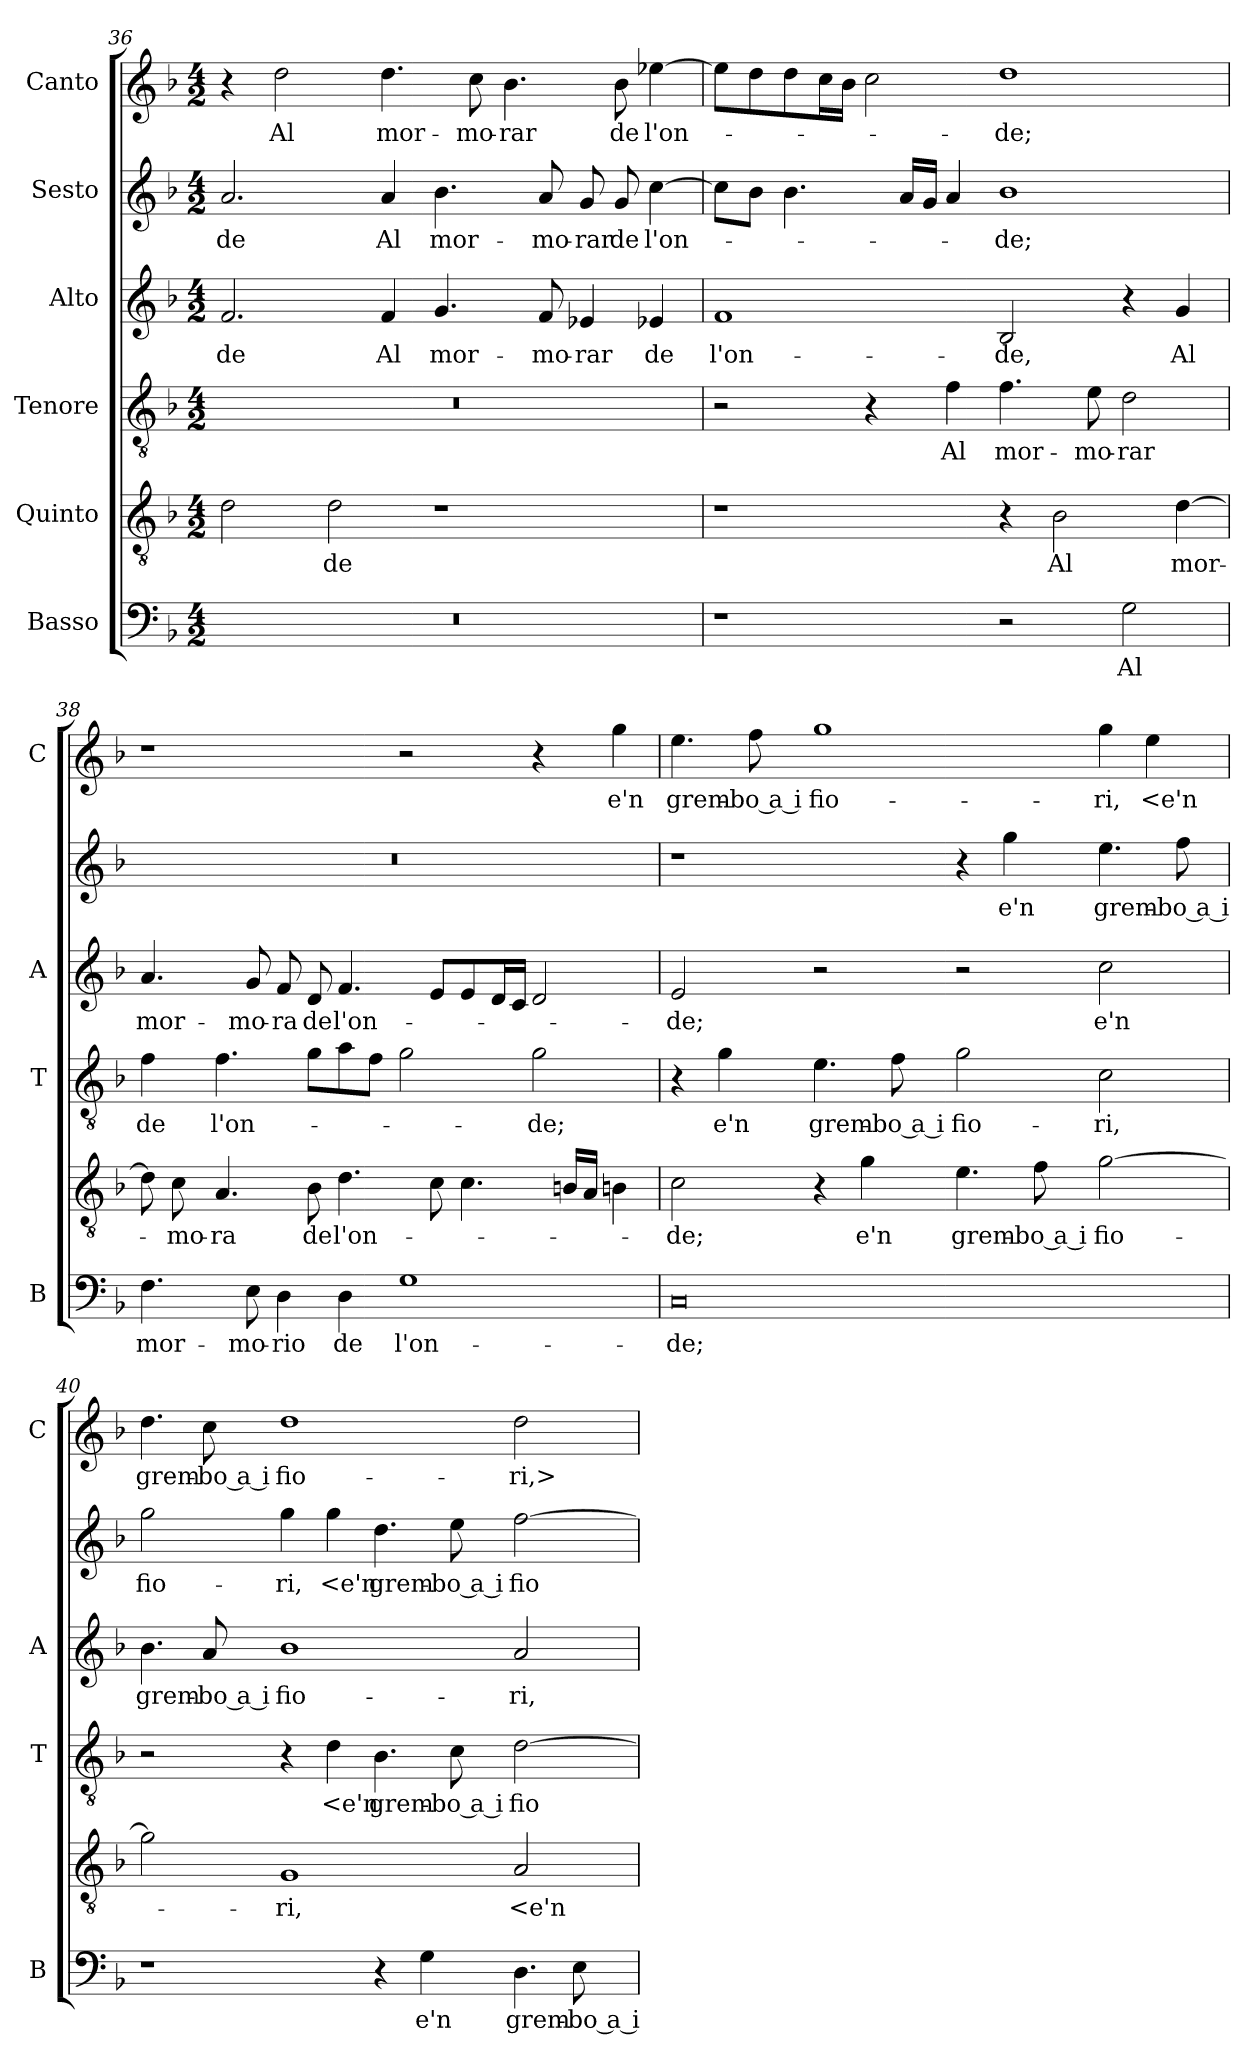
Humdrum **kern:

**kern	**text	**kern	**text	**kern	**text	**kern	**text	**kern	**text	**kern	**text
*part6	*part6	*part5	*part5	*part4	*part4	*part3	*part3	*part2	*part2	*part1	*part1
*staff6	*staff6	*staff5	*staff5	*staff4	*staff4	*staff3	*staff3	*staff2	*staff2	*staff1	*staff1
*I"Basso	*	*I"Quinto	*	*I"Tenore	*	*I"Alto	*	*I"Sesto	*	*I"Canto	*
*I'B	*	*	*	*I'T	*	*I'A	*	*	*	*I'C	*
*clefF4	*	*clefGv2	*	*clefGv2	*	*clefG2	*	*clefG2	*	*clefG2	*
*k[b-]	*	*k[b-]	*	*k[b-]	*	*k[b-]	*	*k[b-]	*	*k[b-]	*
*F:	*	*F:	*	*F:	*	*F:	*	*F:	*	*F:	*
*M4/2	*	*M4/2	*	*M4/2	*	*M4/2	*	*M4/2	*	*M4/2	*
=36	=36	=36	=36	=36	=36	=36	=36	=36	=36	=36	=36
0r	.	2d	.	0r	.	2.f	-de	2.a	-de	4r	.
.	.	.	.	.	.	.	.	.	.	2dd	Al
.	.	2d	-de	.	.	.	.	.	.	.	.
.	.	.	.	.	.	4f	Al	4a	Al	4.dd	mor-
.	.	1r	.	.	.	4.g	mor-	4.b-	mor-	.	.
.	.	.	.	.	.	.	.	.	.	8cc	-mo-
.	.	.	.	.	.	.	.	.	.	4.b-	-rar
.	.	.	.	.	.	8f	-mo-	8a	-mo-	.	.
.	.	.	.	.	.	4e-X	-rar	8g	-rar	.	.
.	.	.	.	.	.	.	.	8g	de	8b-	de
.	.	.	.	.	.	4e-X	de	[4cc	l'on-	[4ee-X	l'on-
=37	=37	=37	=37	=37	=37	=37	=37	=37	=37	=37	=37
1r	.	1r	.	2r	.	1f	l'on-	8ccL]	.	8ee-L]	.
.	.	.	.	.	.	.	.	8b-J	.	8dd	.
.	.	.	.	.	.	.	.	4.b-	.	8dd	.
.	.	.	.	.	.	.	.	.	.	16ccL	.
.	.	.	.	.	.	.	.	.	.	16b-JJ	.
.	.	.	.	4r	.	.	.	.	.	2cc	.
.	.	.	.	.	.	.	.	16aLL	.	.	.
.	.	.	.	.	.	.	.	16gJJ	.	.	.
.	.	.	.	4f	Al	.	.	4a	.	.	.
2r	.	4r	.	4.f	mor-	2B-	-de,	1b-	-de;	1dd	-de;
.	.	2B-	Al	.	.	.	.	.	.	.	.
.	.	.	.	8e	-mo-	.	.	.	.	.	.
2G	Al	.	.	2d	-rar	4r	.	.	.	.	.
.	.	[4d	mor-	.	.	4g	Al	.	.	.	.
=38	=38	=38	=38	=38	=38	=38	=38	=38	=38	=38	=38
4.F	mor-	8d]	.	4f	de	4.a	mor-	0r	.	1r	.
.	.	8c	-mo-	.	.	.	.	.	.	.	.
.	.	4.A	-ra	4.f	l'on-	.	.	.	.	.	.
8E	-mo-	.	.	.	.	8g	-mo-	.	.	.	.
4D	-rio	.	.	.	.	8f	-ra	.	.	.	.
.	.	8B-	de	8gL	.	8d	de	.	.	.	.
4D	de	4.d	l'on-	8a	.	4.f	l'on-	.	.	.	.
.	.	.	.	8fJ	.	.	.	.	.	.	.
1G	l'on-	.	.	2g	.	.	.	.	.	2r	.
.	.	8c	.	.	.	8eL	.	.	.	.	.
.	.	4.c	.	.	.	8e	.	.	.	.	.
.	.	.	.	.	.	16dL	.	.	.	.	.
.	.	.	.	.	.	16cJJ	.	.	.	.	.
.	.	.	.	2g	-de;	2d	.	.	.	4r	.
.	.	16BnLL	.	.	.	.	.	.	.	.	.
.	.	16AJJ	.	.	.	.	.	.	.	.	.
.	.	4Bn	.	.	.	.	.	.	.	4gg	e'n
=39	=39	=39	=39	=39	=39	=39	=39	=39	=39	=39	=39
0C	-de;	2c	-de;	4r	.	2e	-de;	1r	.	4.ee	grem-
.	.	.	.	4g	e'n	.	.	.	.	.	.
.	.	.	.	.	.	.	.	.	.	8ff	-bo a i
.	.	4r	.	4.e	grem-	2r	.	.	.	1gg	fio-
.	.	4g	e'n	.	.	.	.	.	.	.	.
.	.	.	.	8f	-bo a i	.	.	.	.	.	.
.	.	4.e	grem-	2g	fio-	2r	.	4r	.	.	.
.	.	.	.	.	.	.	.	4gg	e'n	.	.
.	.	8f	-bo a i	.	.	.	.	.	.	.	.
.	.	[2g	fio-	2c	-ri,	2cc	e'n	4.ee	grem-	4gg	-ri,
.	.	.	.	.	.	.	.	.	.	4ee	<e'n
.	.	.	.	.	.	.	.	8ff	-bo a i	.	.
=40	=40	=40	=40	=40	=40	=40	=40	=40	=40	=40	=40
1r	.	2g]	.	2r	.	4.b-	grem-	2gg	fio-	4.dd	grem-
.	.	.	.	.	.	8a	-bo a i	.	.	8cc	-bo a i
.	.	1G	-ri,	4r	.	1b-	fio-	4gg	-ri,	1dd	fio-
.	.	.	.	4d	<e'n	.	.	4gg	<e'n	.	.
4r	.	.	.	4.B-	grem-	.	.	4.dd	grem-	.	.
4G	e'n	.	.	.	.	.	.	.	.	.	.
.	.	.	.	8c	-bo a i	.	.	8ee	-bo a i	.	.
4.D	grem-	2A	<e'n	[2d	fio-	2a	-ri,	[2ff	fio-	2dd	-ri,>
8E	-bo a i	.	.	.	.	.	.	.	.	.	.
=	=	=	=	=	=	=	=	=	=	=	=
*-	*-	*-	*-	*-	*-	*-	*-	*-	*-	*-	*-
